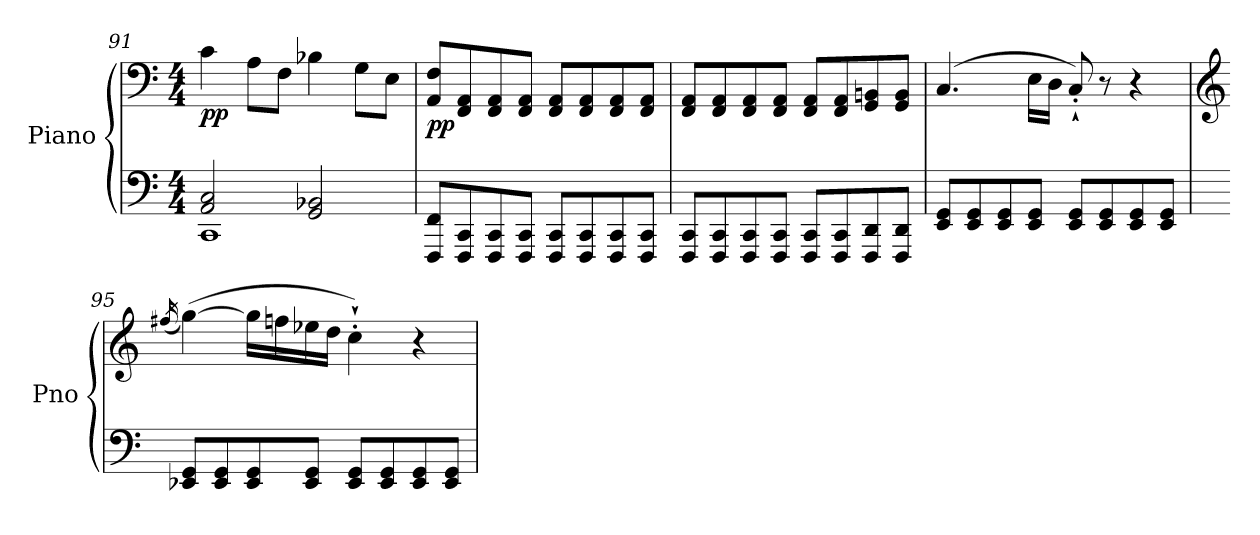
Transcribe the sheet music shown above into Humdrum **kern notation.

**kern	**kern	**dynam
*part1	*part1	*part1
*staff2	*staff1	*staff1/2
*I"Piano	*	*
*I'Pno	*	*
*clefF4	*clefF4	*
*k[]	*k[]	*
*M4/4	*M4/4	*
=91	=91	=91
*^	*	*
!	!	!	!LO:DY:b
2AA/ 2C/	1CC	4c\	pp
.	.	8A\L	.
.	.	8F\J	.
2GG/ 2BB-X/	.	4B-X\	.
.	.	8G\L	.
.	.	8E\J	.
*v	*v	*	*
=92	=92	=92
!	!	!LO:DY:b
8FFF/ 8FF/L	8AA/ 8F/L	pp
8FFF/ 8CC/	8FF/ 8AA/	.
8FFF/ 8CC/	8FF/ 8AA/	.
8FFF/ 8CC/J	8FF/ 8AA/J	.
8FFF/ 8CC/L	8FF/ 8AA/L	.
8FFF/ 8CC/	8FF/ 8AA/	.
8FFF/ 8CC/	8FF/ 8AA/	.
8FFF/ 8CC/J	8FF/ 8AA/J	.
!!LO:LB:g=z
=93	=93	=93
8FFF/ 8CC/L	8FF/ 8AA/L	.
8FFF/ 8CC/	8FF/ 8AA/	.
8FFF/ 8CC/	8FF/ 8AA/	.
8FFF/ 8CC/J	8FF/ 8AA/J	.
8FFF/ 8CC/L	8FF/ 8AA/L	.
8FFF/ 8CC/	8FF/ 8AA/	.
8FFF/ 8DD/	8GG/ 8BBn/	.
8FFF/ 8DD/J	8GG/ 8BB/J	.
=94	=94	=94
8EE/ 8GG/L	(4.C/	.
8EE/ 8GG/	.	.
8EE/ 8GG/	.	.
8EE/ 8GG/J	16E\LL	.
.	16D\JJ	.
8EE/ 8GG/L	8C`'/)	.
8EE/ 8GG/	8r	.
8EE/ 8GG/	4r	.
8EE/ 8GG/J	.	.
=95	=95	=95
*	*clefG2	*
.	(16qff#X/	.
8EE-X/ 8GG/L	([4gg\)	.
8EE-/ 8GG/	.	.
8EE-/ 8GG/	16gg\LL]	.
.	16ffn\	.
8EE-/ 8GG/J	16ee-X\	.
.	16dd\JJ	.
8EE-/ 8GG/L	4cc`'\)	.
8EE-/ 8GG/	.	.
8EE-/ 8GG/	4r	.
8EE-/ 8GG/J	.	.
=	=	=
*-	*-	*-
